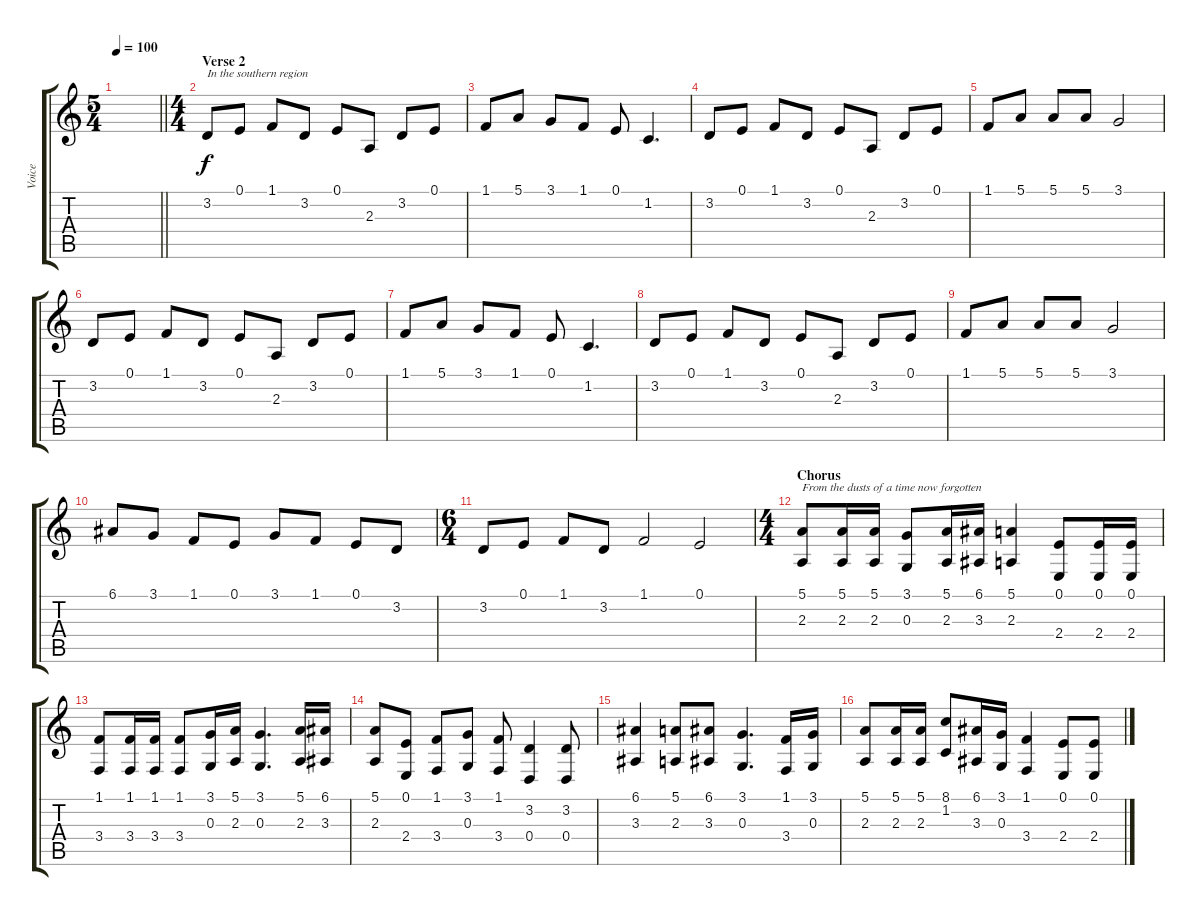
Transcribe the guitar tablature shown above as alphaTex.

\track ("Voice" "Voice") {instrument tremolostrings}
\staff {score tabs}
\tuning (E4 B3 G3 D3 A2 E2) {hide}
\ts (5 4)
\tempo 100
\clef g2
\barLineRight lightlight
\ks c
|
\ts (4 4)
\section ("" "Verse 2")
3.2.8{txt "In the southern region" instrument lead6voice} 0.1.8 1.1.8 3.2.8 0.1.8 2.3.8 3.2.8 0.1.8 |
1.1.8 5.1.8 3.1.8 1.1.8 0.1.8 1.2.4{d} |
3.2.8 0.1.8 1.1.8 3.2.8 0.1.8 2.3.8 3.2.8 0.1.8 |
1.1.8 5.1.8 5.1.8 5.1.8 3.1.2 |
3.2.8{instrument lead6voice} 0.1.8 1.1.8 3.2.8 0.1.8 2.3.8 3.2.8 0.1.8 |
1.1.8 5.1.8 3.1.8 1.1.8 0.1.8 1.2.4{d} |
3.2.8 0.1.8 1.1.8 3.2.8 0.1.8 2.3.8 3.2.8 0.1.8 |
1.1.8 5.1.8 5.1.8 5.1.8 3.1.2 |
6.1.8 3.1.8 1.1.8 0.1.8 3.1.8 1.1.8 0.1.8 3.2.8 |
\ts (6 4)
3.2.8 0.1.8 1.1.8 3.2.8 1.1.2 0.1.2 |
\ts (4 4)
\section ("" "Chorus")
(5.1 2.3).8{txt "From the dusts of a time now forgotten"} (5.1 2.3).16 (5.1 2.3).16 (3.1 0.3).8 (5.1 2.3).16 (6.1 3.3).16 (5.1 2.3).4 (0.1 2.4).8 (0.1 2.4).16 (0.1 2.4).16 |
(1.1 3.4).8 (1.1 3.4).16 (1.1 3.4).16 (1.1 3.4).8 (3.1 0.3).16 (5.1 2.3).16 (3.1 0.3).4{d} (5.1 2.3).16 (6.1 3.3).16 |
(5.1 2.3).8 (0.1 2.4).8 (1.1 3.4).8 (3.1 0.3).8 (1.1 3.4).8 (3.2 0.4).4 (3.2 0.4).8 |
(6.1 3.3).4 (5.1 2.3).8 (6.1 3.3).8 (3.1 0.3).4{d} (1.1 3.4).16 (3.1 0.3).16 |
(5.1 2.3).8 (5.1 2.3).16 (5.1 2.3).16 (8.1 1.2).8 (6.1 3.3).16 (3.1 0.3).16 (1.1 3.4).4 (0.1 2.4).8 (0.1 2.4).8
